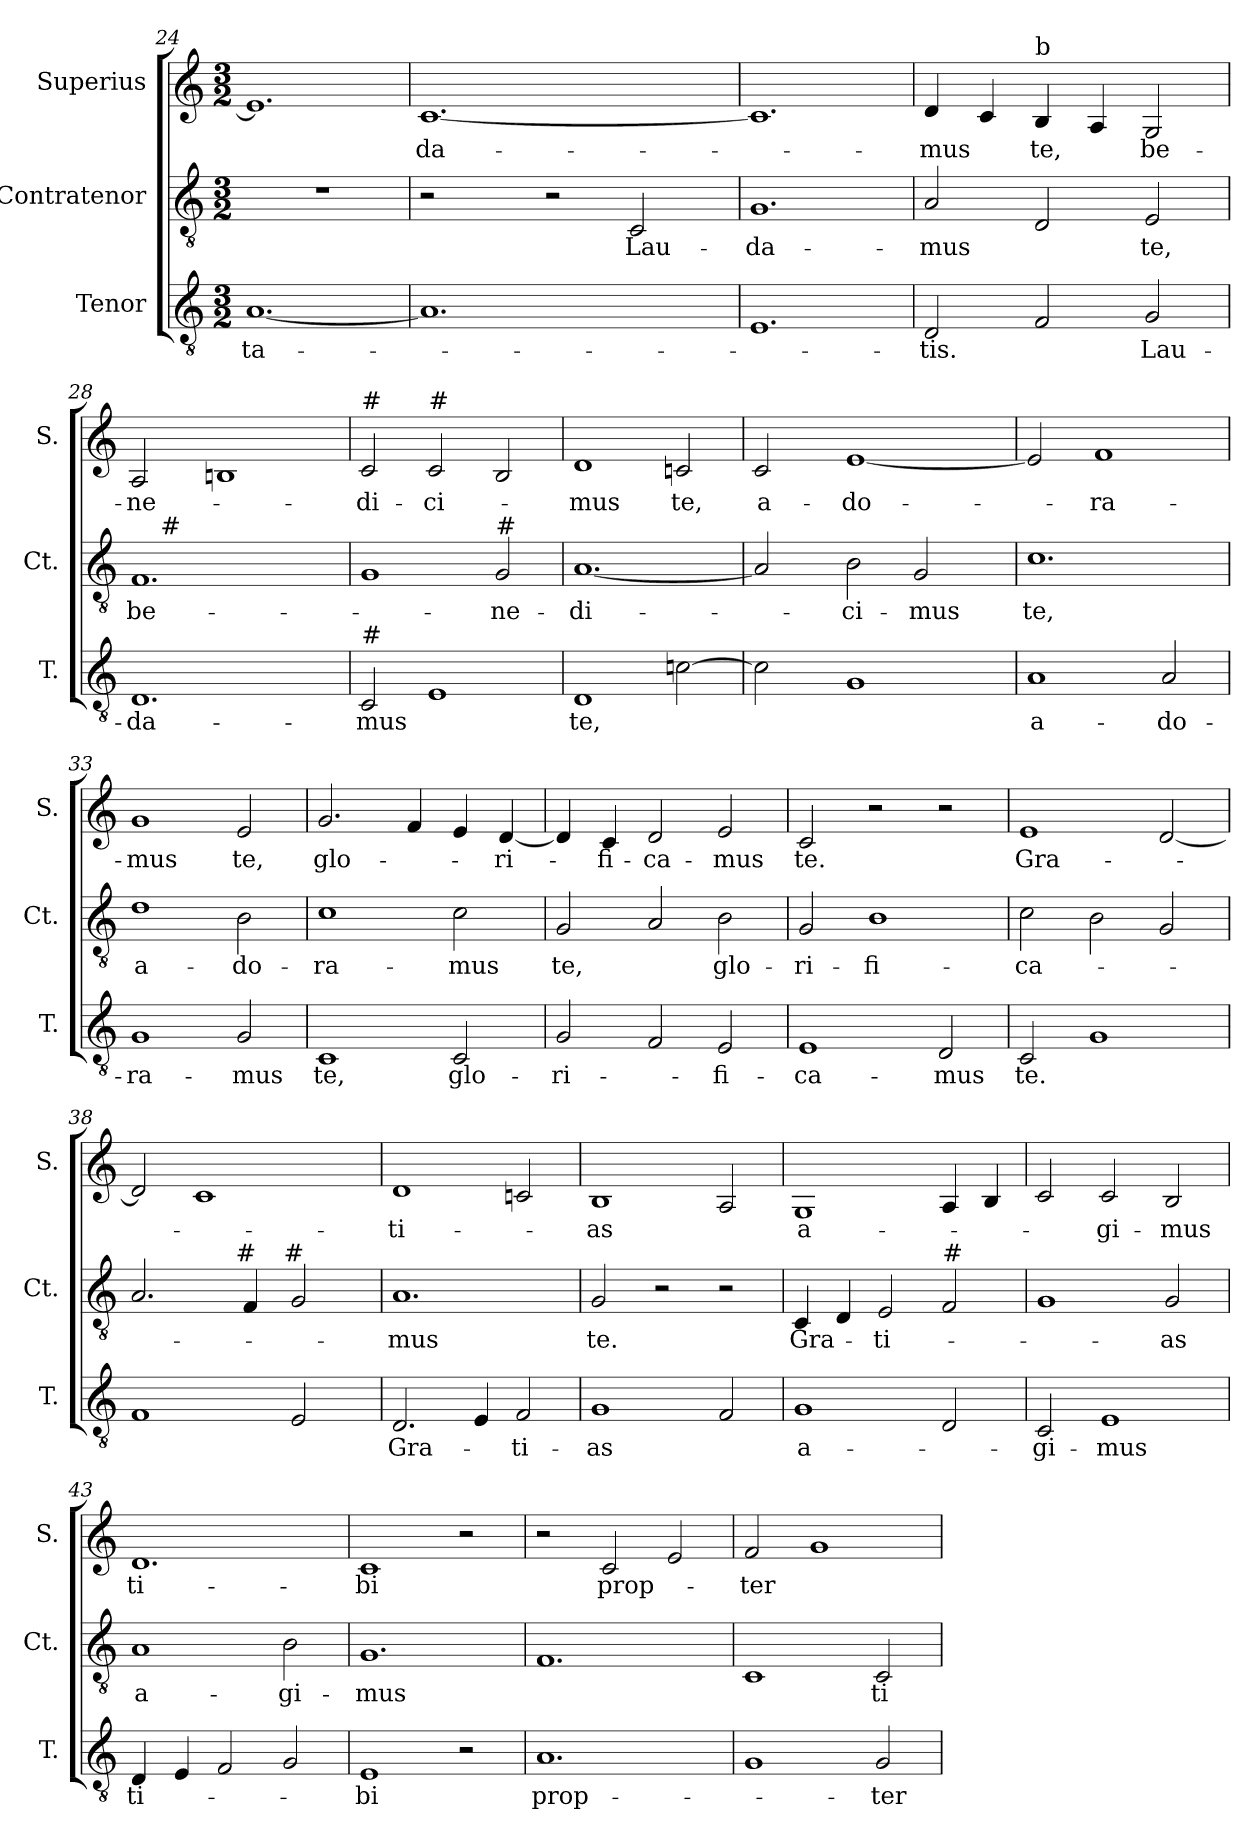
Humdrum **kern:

**kern	**text	**kern	**text	**kern	**text
*part3	*part3	*part2	*part2	*part1	*part1
*staff3	*staff3	*staff2	*staff2	*staff1	*staff1
*I"Tenor	*	*I"Contratenor	*	*I"Superius	*
*I'T.	*	*I'Ct.	*	*I'S.	*
*clefGv2	*	*clefGv2	*	*clefG2	*
*M3/2	*	*M3/2	*	*M3/2	*
=24	=24	=24	=24	=24	=24
!	!LO:LY:b:cj	!LO:N:vis=1	!	!	!
[>1.A	-ta-	1.r	.	1.e]	.
!!LO:LB:g=z
=25	=25	=25	=25	=25	=25
!	!	!	!	!	!LO:LY:b:cj
*^	*	*	*	*	*
1.A]	4ryy	.	2r	.	[<1.c	-da-
.	16ryy	.	.	.	.	.
.	1ryy	.	.	.	.	.
.	.	.	2r	.	.	.
!	!	!	!	!LO:LY:b:cj	!	!
.	.	.	2C/	Lau-	.	.
.	8.ryy	.	.	.	.	.
=26	=26	=26	=26	=26	=26	=26
!	!	!	!	!LO:LY:b:cj	!	!
*v	*v	*	*	*	*	*
1.E	.	1.G	-da-	1.c]	.
=27	=27	=27	=27	=27	=27
!	!LO:LY:b	!	!LO:LY:b	!	!LO:LY:b
2D/	-tis.	2A/	-mus	4d/	-mus
.	.	.	.	4c/	.
!	!	!	!	!LO:TX:a:t=b	!
!	!	!	!	!	!LO:LY:b:cj
2F/	.	2D/	.	4B/	te,
.	.	.	.	4A/	.
!	!LO:LY:b:cj	!	!LO:LY:b:cj	!	!LO:LY:b:cj
2G/	Lau-	2E/	te,	2G/	be-
=28	=28	=28	=28	=28	=28
!	!LO:LY:b:cj	!	!LO:LY:b:cj	!	!LO:LY:b:cj
*	*	*^	*	*	*
1.D	-da-	1.F	8ryy	be-	2A/	-ne-
!	!	!	!LO:TX:a:t=#	!	!	!
.	.	.	1ryy	.	.	.
.	.	.	.	.	1Bn	.
.	.	.	4.ryy	.	.	.
=29	=29	=29	=29	=29	=29	=29
!	!	!	!	!	!LO:TX:a:t=#	!
!	!	!LO:TX:a:t=#	!	!	!	!
!LO:TX:a:t=#	!	!	!	!	!	!
!	!LO:LY:b	!	!	!	!	!LO:LY:b:cj
*	*	*v	*v	*	*	*
2C/	-mus	1G	.	2c/	-di-
!	!	!	!	!LO:TX:a:t=#	!
!	!	!	!	!	!LO:LY:b:cj
1E	.	.	.	2c/	-ci-
!	!	!LO:TX:a:t=#	!	!	!
!	!	!	!LO:LY:b:cj	!	!
.	.	2G/	-ne-	2B/	.
=30	=30	=30	=30	=30	=30
!	!LO:LY:b:cj	!	!LO:LY:b:cj	!	!LO:LY:b:cj
1D	te,	[>1.A	-di-	1d	-mus
!	!	!	!	!	!LO:LY:b:cj
[<2cn\	.	.	.	2cn/	te,
!!LO:LB:g=z
=31	=31	=31	=31	=31	=31
!	!	!	!	!	!LO:LY:b:cj
*	*	*^	*	*	*
2c\]	.	2A/]	8ryy	.	2c/	a-
.	.	.	64ryy	.	.	.
.	.	.	1ryy	.	.	.
!	!	!	!	!LO:LY:b:cj	!	!LO:LY:b:cj
1G	.	2B\	.	-ci-	[<1e	-do-
!	!	!	!	!LO:LY:b:cj	!	!
.	.	2G/	.	-mus	.	.
.	.	.	4ryy	.	.	.
.	.	.	16..ryy	.	.	.
=32	=32	=32	=32	=32	=32	=32
!	!LO:LY:b:rj	!	!	!LO:LY:b:cj	!	!
*	*	*v	*v	*	*	*
1A	a-	1.c	te,	2e/]	.
!	!	!	!	!	!LO:LY:b:cj
.	.	.	.	1f	-ra-
!	!LO:LY:b:cj	!	!	!	!
2A/	-do-	.	.	.	.
=33	=33	=33	=33	=33	=33
!	!LO:LY:b:cj	!	!LO:LY:b:rj	!	!LO:LY:b:cj
1G	-ra-	1d	a-	1g	-mus
!	!LO:LY:b:cj	!	!LO:LY:b:cj	!	!LO:LY:b:cj
2G/	-mus	2B\	-do-	2e/	te,
=34	=34	=34	=34	=34	=34
!	!LO:LY:b:cj	!	!LO:LY:b:cj	!	!LO:LY:b
1C	te,	1c	-ra-	2.g/	glo-
.	.	.	.	4f/	.
!	!LO:LY:b:cj	!	!LO:LY:b:cj	!	!
2C/	glo-	2c\	-mus	4e/	.
!	!	!	!	!	!LO:LY:b:cj
.	.	.	.	[<4d/	-ri-
=35	=35	=35	=35	=35	=35
!	!LO:LY:b:cj	!	!LO:LY:b:cj	!	!
2G/	-ri-	2G/	te,	4d/]	.
!	!	!	!	!	!LO:LY:b:cj
.	.	.	.	4c/	-fi-
!	!	!	!	!	!LO:LY:b:cj
2F/	.	2A/	.	2d/	-ca-
!	!LO:LY:b:cj	!	!LO:LY:b:cj	!	!LO:LY:b:cj
2E/	-fi-	2B\	glo-	2e/	-mus
=36	=36	=36	=36	=36	=36
!	!LO:LY:b:cj	!	!LO:LY:b:cj	!	!LO:LY:b:cj
1E	-ca-	2G/	-ri-	2c/	te.
!	!	!	!LO:LY:b:cj	!	!
.	.	1B	-fi-	2r	.
!	!LO:LY:b:cj	!	!	!	!
2D/	-mus	.	.	2r	.
!!LO:PB:g=z
=37	=37	=37	=37	=37	=37
!	!LO:LY:b:cj	!	!LO:LY:b:cj	!	!LO:LY:b
2C/	te.	2c\	-ca-	1e	Gra-
1G	.	2B\	.	.	.
.	.	2G/	.	[<2d/	.
=38	=38	=38	=38	=38	=38
*	*	*^	*	*	*
*	*	*	*^	*	*	*
1F	.	2.A/	2ryy	2ryy	.	2d/]	.
.	.	.	8...ryy	4ryy	.	1c	.
!	!	!	!LO:TX:a:t=#	!	!	!	!
.	.	.	2ryy	.	.	.	.
.	.	4F/	.	8...ryy	.	.	.
!	!	!	!	!LO:TX:a:t=#	!	!	!
.	.	.	.	2ryy	.	.	.
2E/	.	2G/	.	.	.	.	.
.	.	.	4ryy	.	.	.	.
.	.	.	64ryy	64ryy	.	.	.
=39	=39	=39	=39	=39	=39	=39	=39
!	!LO:LY:b	!	!	!	!LO:LY:b:cj	!	!LO:LY:b:cj
*	*	*v	*v	*v	*	*	*
2.D/	Gra-	1.A	-mus	1d	-ti-
4E/	.	.	.	.	.
!	!LO:LY:b:cj	!	!	!	!
2F/	-ti-	.	.	2cn/	.
=40	=40	=40	=40	=40	=40
!	!LO:LY:b:cj	!	!LO:LY:b:cj	!	!LO:LY:b:cj
1G	-as	2G/	te.	1B	-as
.	.	2r	.	.	.
2F/	.	2r	.	2A/	.
=41	=41	=41	=41	=41	=41
!	!LO:LY:b:rj	!	!LO:LY:b	!	!LO:LY:b:rj
1G	a-	4C/	Gra-	1G	a-
.	.	4D/	.	.	.
!	!	!	!LO:LY:b:cj	!	!
.	.	2E/	-ti-	.	.
!	!	!LO:TX:a:t=#	!	!	!
2D/	.	2F/	.	4A/	.
.	.	.	.	4B/	.
=42	=42	=42	=42	=42	=42
!	!LO:LY:b:cj	!	!	!	!
2C/	-gi-	1G	.	2c/	.
!	!LO:LY:b:cj	!	!	!	!LO:LY:b:cj
1E	-mus	.	.	2c/	-gi-
!	!	!	!LO:LY:b:cj	!	!LO:LY:b:cj
.	.	2G/	-as	2B/	-mus
!!LO:LB:g=z
=43	=43	=43	=43	=43	=43
!	!LO:LY:b:cj	!	!LO:LY:b:rj	!	!LO:LY:b:cj
4D/	ti-	1A	a-	1.d	ti-
4E/	.	.	.	.	.
2F/	.	.	.	.	.
!	!	!	!LO:LY:b:cj	!	!
2G/	.	2B\	-gi-	.	.
=44	=44	=44	=44	=44	=44
!	!LO:LY:b:cj	!	!LO:LY:b	!	!LO:LY:b:cj
1E	-bi	1.G	-mus	1c	-bi
2r	.	.	.	2r	.
=45	=45	=45	=45	=45	=45
!	!LO:LY:b	!	!	!	!
1.A	prop-	1.F	.	2r	.
!	!	!	!	!	!LO:LY:b
.	.	.	.	2c/	prop-
.	.	.	.	2e/	.
=46	=46	=46	=46	=46	=46
!	!	!	!	!	!LO:LY:b
1G	.	1C	.	2f/	-ter
.	.	.	.	1g	.
!	!LO:LY:b:cj	!	!LO:LY:b:cj	!	!
2G/	-ter	2C/	ti-	.	.
=	=	=	=	=	=
*-	*-	*-	*-	*-	*-
